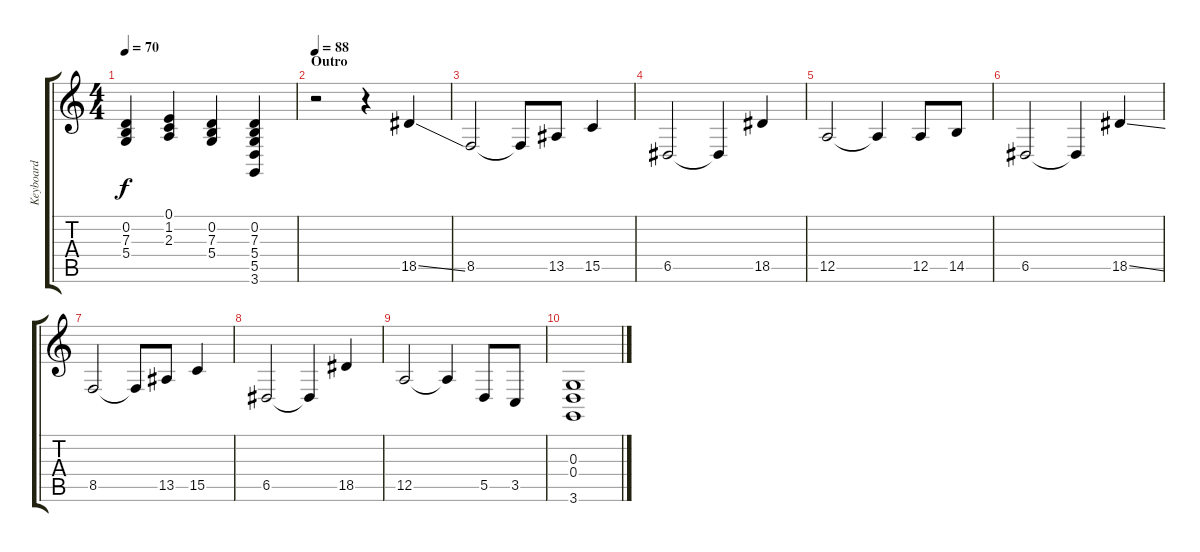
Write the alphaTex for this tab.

\track ("Keyboard" "Keyboard") {instrument brightacousticpiano}
\staff {score tabs}
\tuning (E4 B3 G3 D3 A2 E2) {hide}
\ts (4 4)
\tempo 70
\clef g2
\ks c
(0.2 7.3 5.4).4{dy f} (0.1 1.2 2.3).4 (0.2 7.3 5.4).4 (0.2 7.3 5.4 5.5 3.6).4 |
\section ("" "Outro")
\tempo 88
r.2{instrument synthstrings1} r.4 18.5{ss}.4 |
8.5.2 8.5{t}.8 13.5.8 15.5.4 |
6.5.2 6.5{t}.4 18.5.4 |
12.5.2 12.5{t}.4 12.5.8 14.5.8 |
6.5.2 6.5{t}.4 18.5{ss}.4 |
8.5.2 8.5{t}.8 13.5.8 15.5.4 |
6.5.2 6.5{t}.4 18.5.4 |
12.5.2 12.5{t}.4 5.5.8 3.5.8 |
(0.3 0.4 3.6).1
